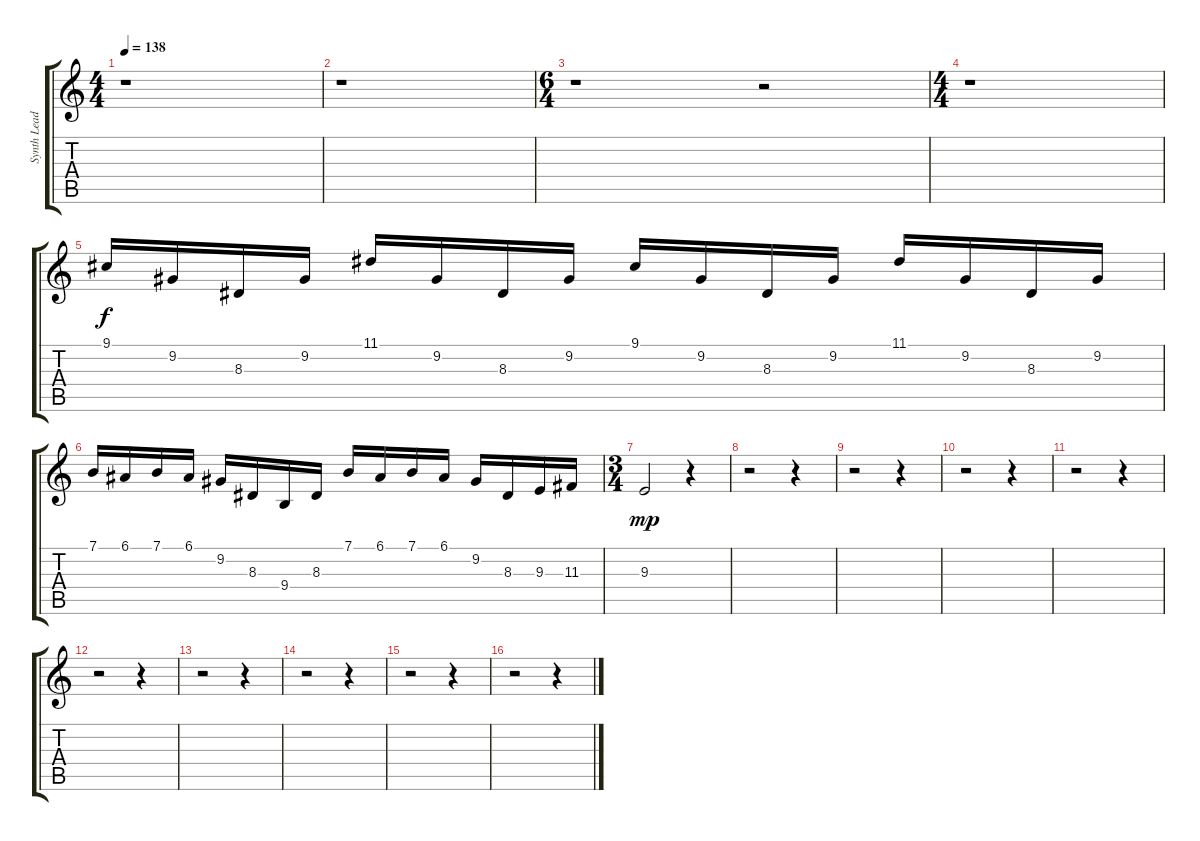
\track ("Synth Lead" "Synth Lead") {instrument lead1square}
\staff {score tabs}
\tuning (E4 B3 G3 D3 A2 E2) {hide}
\ts (4 4)
\tempo 138
\clef g2
\ks c
r.1{dy mp} |
r.1 |
\ts (6 4)
r.1 r.2 |
\ts (4 4)
r.1 |
9.1.16{dy f volume 13 balance 14} 9.2.16 8.3.16 9.2.16 11.1.16 9.2.16 8.3.16 9.2.16 9.1.16 9.2.16 8.3.16 9.2.16 11.1.16 9.2.16 8.3.16 9.2.16 |
7.1.16 6.1.16 7.1.16 6.1.16 9.2.16 8.3.16 9.4.16 8.3.16 7.1.16 6.1.16 7.1.16 6.1.16 9.2.16 8.3.16 9.3.16 11.3.16 |
\ts (3 4)
9.3.2{dy mp} r.4 |
r.2 r.4 |
r.2 r.4 |
r.2 r.4 |
r.2 r.4 |
r.2 r.4 |
r.2 r.4 |
r.2 r.4 |
r.2 r.4 |
r.2 r.4
